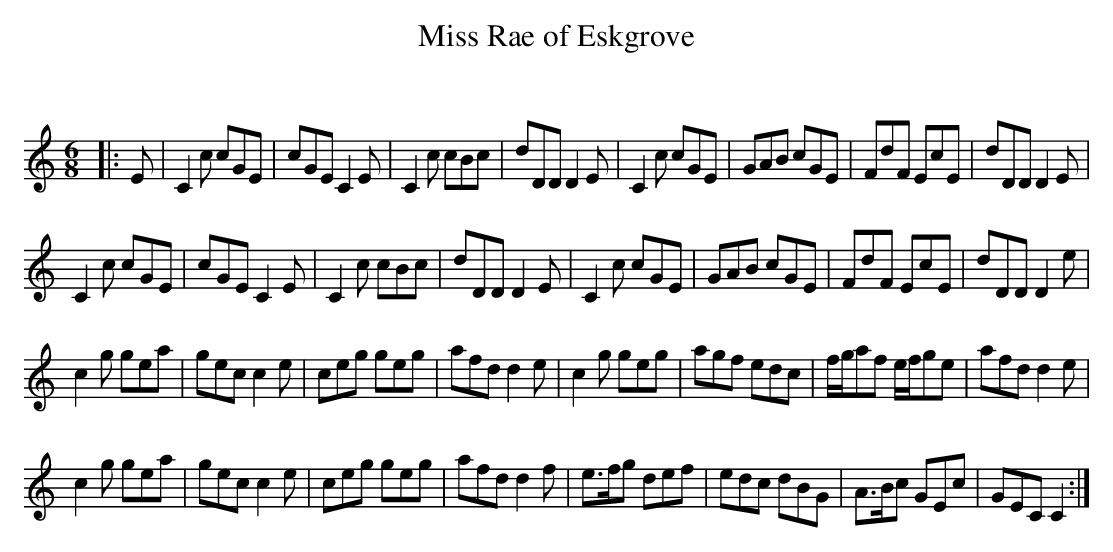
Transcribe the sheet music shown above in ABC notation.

X:1
T: Miss Rae of Eskgrove
C:
Q:180
K:C
M:6/8
L:1/16
|:E2|C4c2 c2G2E2|c2G2E2 C4E2|C4c2 c2B2c2|d2D2D2 D4E2|C4c2 c2G2E2|G2A2B2 c2G2E2|F2d2F2 E2c2E2|d2D2D2 D4E2|
C4c2 c2G2E2|c2G2E2 C4E2|C4c2 c2B2c2|d2D2D2 D4E2|C4c2 c2G2E2|G2A2B2 c2G2E2|F2d2F2 E2c2E2|d2D2D2 D4e2|
c4g2 g2e2a2|g2e2c2 c4e2|c2e2g2 g2e2g2|a2f2d2 d4e2|c4g2 g2e2g2|a2g2f2 e2d2c2|fga2f2 efg2e2|a2f2d2 d4e2|
c4g2 g2e2a2|g2e2c2 c4e2|c2e2g2 g2e2g2|a2f2d2 d4f2|e3fg2 d2e2f2|e2d2c2 d2B2G2|A3Bc2 G2E2c2|G2E2C2 C4:|
